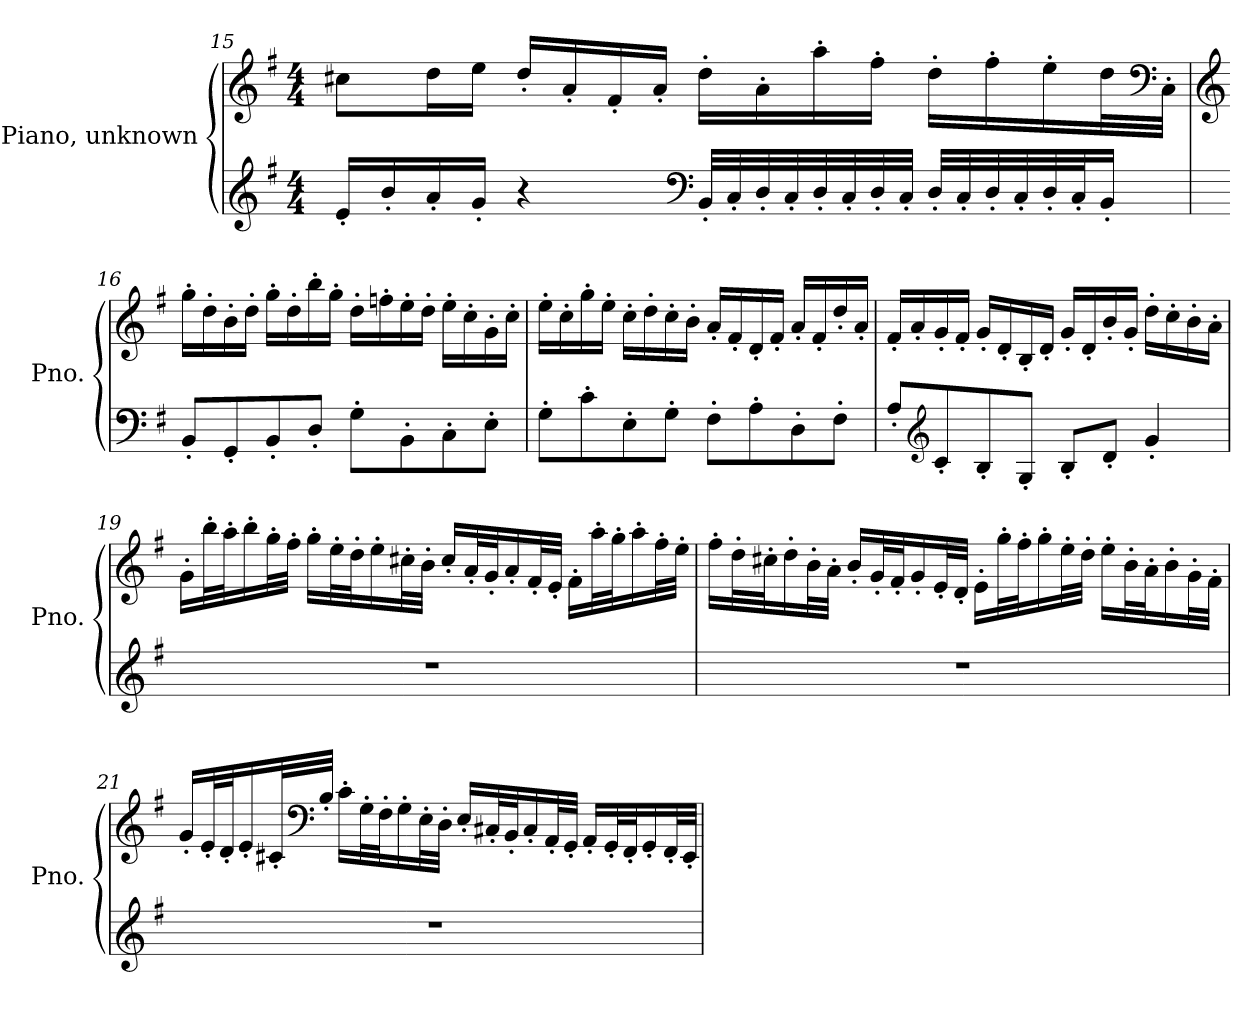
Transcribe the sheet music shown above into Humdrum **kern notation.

**kern	**kern
*part1	*part1
*staff2	*staff1
*I"Piano, unknown	*
*I'Pno.	*
!!LO:LB:g=z
*clefG2	*clefG2
*k[f#]	*k[f#]
*M4/4	*M4/4
=15	=15
16e'/LL	8cc#X\L
16b'/	.
16a'/	16dd\L
16g'/JJ	16ee\JJ
4r	16dd'/LL
.	16a'/
.	16f#'/
.	16a'/JJ
*clefF4	*
32BB'/LLL	16dd'\LL
32C'/	.
32D'/	16a'\
32C'/	.
32D'/	16aa'\
32C'/	.
32D'/	16ff#'\JJ
32C'/JJJ	.
32D'/LLL	16dd'\LL
32C'/	.
32D'/	16ff#'\
32C'/	.
32D'/	16ee'\
32C'/J	.
16BB'/JJ	32dd\L
*	*clefF4
.	32C'\JJJ
=16	=16
*	*clefG2
8BB'/L	16gg'\LL
.	16dd'\
8GG'/	16b'\
.	16dd'\JJ
8BB'/	16gg'\LL
.	16dd'\
8D'/J	16bb'\
.	16gg'\JJ
8G'\L	16dd'\LL
.	16ffn'\
8BB'\	16ee'\
.	16dd'\JJ
8C'\	16ee'\LL
.	16cc'\
8E'\J	16g'\
.	16cc'\JJ
!!LO:LB:g=z
=17	=17
8G'\L	16ee'\LL
.	16cc'\
8c'\	16gg'\
.	16ee'\JJ
8E'\	16cc'\LL
.	16dd'\
8G'\J	16cc'\
.	16b'\JJ
8F#'\L	16a'/LL
.	16f#'/
8A'\	16d'/
.	16f#'/JJ
8D'\	16a'/LL
.	16f#'/
8F#'\J	16dd'/
.	16a'/JJ
=18	=18
8A'/L	16f#'/LL
.	16a'/
*clefG2	*
8c'/	16g'/
.	16f#'/JJ
8B'/	16g'/LL
.	16d'/
8G'/J	16B'/
.	16d'/JJ
8B'/L	16g'/LL
.	16d'/
8d'/J	16b'/
.	16g'/JJ
4g'/	16dd'\LL
.	16cc'\
.	16b'\
.	16a'\JJ
!!LO:LB:g=z
=19	=19
1r	16g'\LL
.	32bb'\L
.	32aa'\J
.	16bb'\
.	32gg'\L
.	32ff#'\JJJ
.	16gg'\LL
.	32ee'\L
.	32dd'\J
.	16ee'\
.	32cc#X'\L
.	32b'\JJJ
.	16cc#'/LL
.	32a'/L
.	32g'/J
.	16a'/
.	32f#'/L
.	32e'/JJJ
.	16f#'\LL
.	32aa'\L
.	32gg'\J
.	16aa'\
.	32ff#'\L
.	32ee'\JJJ
!!LO:LB:g=z
=20	=20
1r	16ff#'\LL
.	32dd'\L
.	32cc#X'\J
.	16dd'\
.	32b'\L
.	32a'\JJJ
.	16b'/LL
.	32g'/L
.	32f#'/J
.	16g'/
.	32e'/L
.	32d'/JJJ
.	16e'\LL
.	32gg'\L
.	32ff#'\J
.	16gg'\
.	32ee'\L
.	32dd'\JJJ
.	16ee'\LL
.	32b'\L
.	32a'\J
.	16b'\
.	32g'\L
.	32f#'\JJJ
!!LO:LB:g=z
=21	=21
1r	16g'/LL
.	32e'/L
.	32d'/J
.	16e'/
.	32c#X'/L
*	*clefF4
.	32B'/JJJ
.	16c#'\LL
.	32G'\L
.	32F#'\J
.	16G'\
.	32E'\L
.	32D'\JJJ
.	16E'/LL
.	32C#X'/L
.	32BB'/J
.	16C#'/
.	32AA'/L
.	32GG'/JJJ
.	16AA'/LL
.	32GG'/L
.	32FF#'/J
.	16GG'/
.	32FF#'/L
.	32EE'/JJJ
=	=
*-	*-
